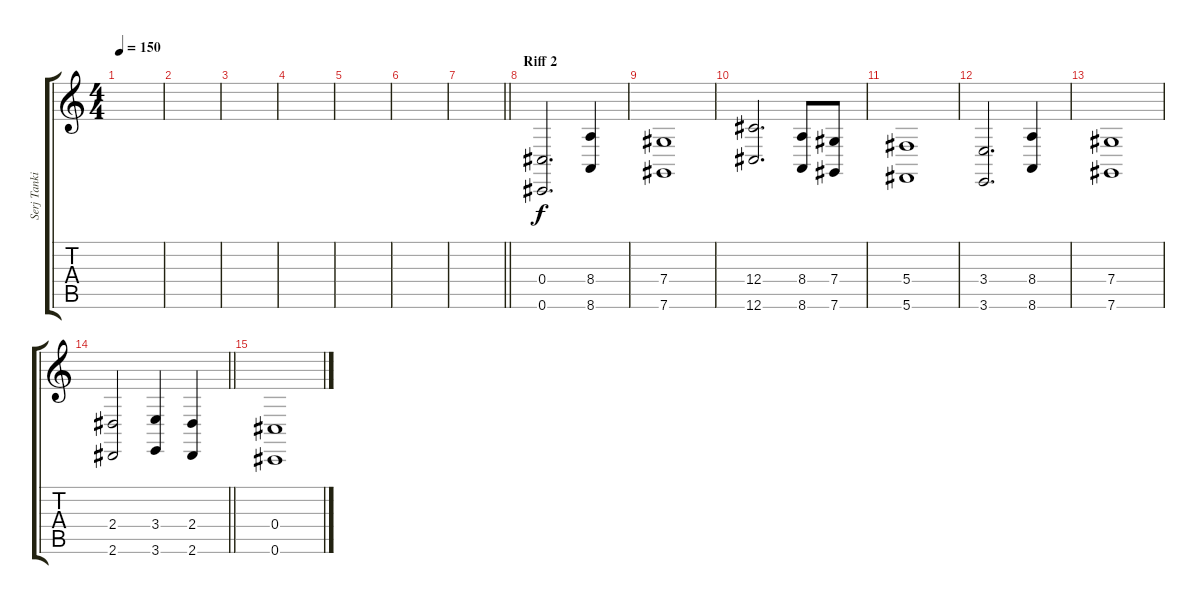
\track ("Serj Tankian" "Serj Tanki") {instrument stringensemble1}
\staff {score tabs}
\tuning (Eb4 Bb3 Gb3 Db3 Ab2 Db2) {hide}
\ts (4 4)
\tempo 150
\clef g2
\ks c
|
|
|
|
|
|
\barLineRight lightlight
|
\section ("" "Riff 2")
(0.4 0.6).2{d} (8.4 8.6).4 |
(7.4 7.6).1 |
(12.4 12.6).2{d} (8.4 8.6).8 (7.4 7.6).8 |
(5.4 5.6).1 |
(3.4 3.6).2{d} (8.4 8.6).4 |
(7.4 7.6).1 |
\barLineRight lightlight
(2.4 2.6).2 (3.4 3.6).4 (2.4 2.6).4 |
(0.4 0.6).1
